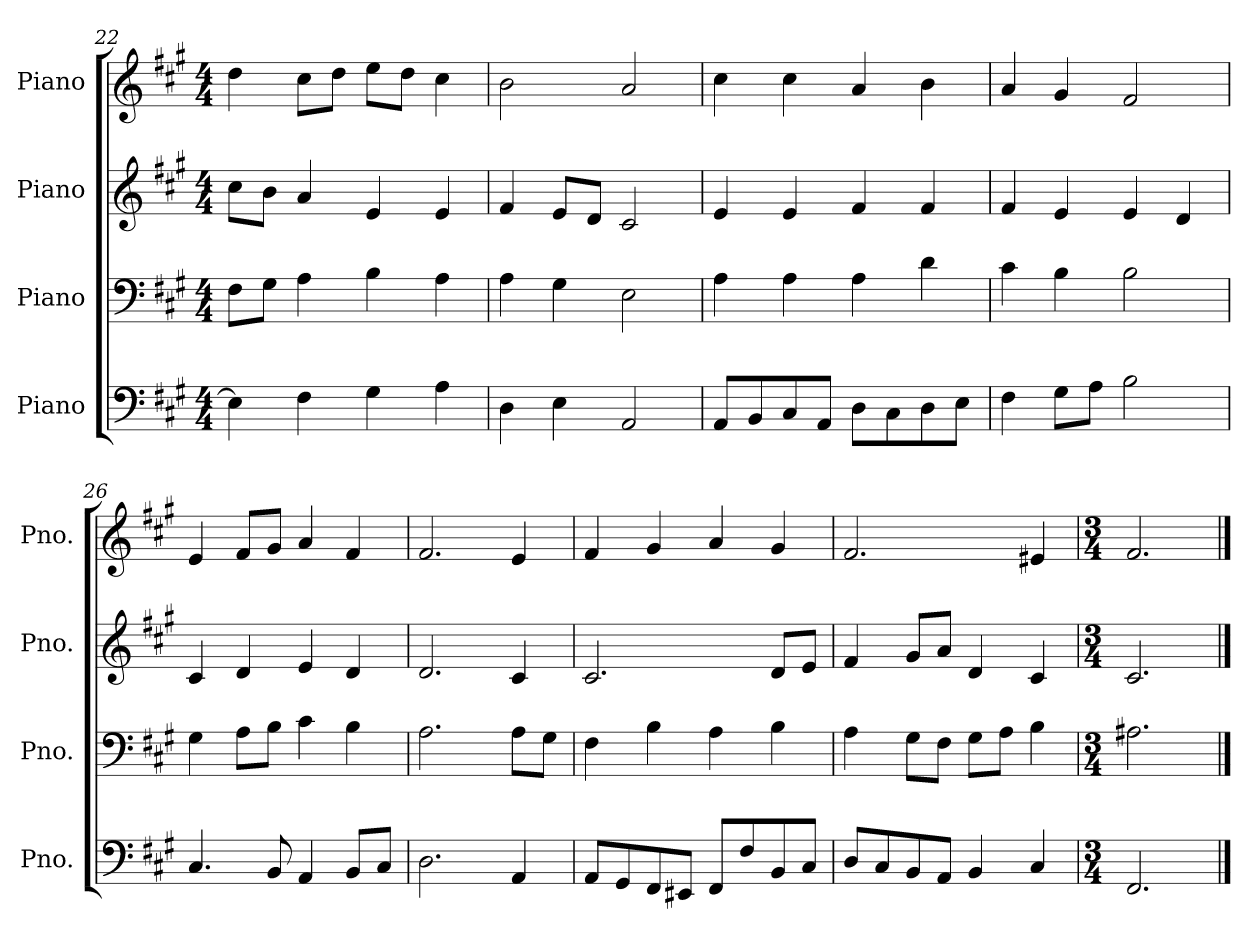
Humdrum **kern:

**kern	**kern	**kern	**kern
*part4	*part3	*part2	*part1
*staff4	*staff3	*staff2	*staff1
*I"Piano	*I"Piano	*I"Piano	*I"Piano
*I'Pno.	*I'Pno.	*I'Pno.	*I'Pno.
*clefF4	*clefF4	*clefG2	*clefG2
*k[f#c#g#]	*k[f#c#g#]	*k[f#c#g#]	*k[f#c#g#]
*M4/4	*M4/4	*M4/4	*M4/4
=22	=22	=22	=22
4E\]	8F#\L	8cc#\L	4dd\
.	8G#\J	8b\J	.
4F#\	4A\	4a/	8cc#\L
.	.	.	8dd\J
4G#\	4B\	4e/	8ee\L
.	.	.	8dd\J
4A\	4A\	4e/	4cc#\
=23	=23	=23	=23
4D\	4A\	4f#/	2b\
4E\	4G#\	8e/L	.
.	.	8d/J	.
2AA/	2E\	2c#/	2a/
=24	=24	=24	=24
8AA/L	4A\	4e/	4cc#\
8BB/	.	.	.
8C#/	4A\	4e/	4cc#\
8AA/J	.	.	.
8D\L	4A\	4f#/	4a/
8C#\	.	.	.
8D\	4d\	4f#/	4b\
8E\J	.	.	.
=25	=25	=25	=25
4F#\	4c#\	4f#/	4a/
8G#\L	4B\	4e/	4g#/
8A\J	.	.	.
2B\	2B\	4e/	2f#/
.	.	4d/	.
!!LO:LB:g=z
=26	=26	=26	=26
4.C#/	4G#\	4c#/	4e/
.	8A\L	4d/	8f#/L
8BB/	8B\J	.	8g#/J
4AA/	4c#\	4e/	4a/
8BB/L	4B\	4d/	4f#/
8C#/J	.	.	.
=27	=27	=27	=27
2.D\	2.A\	2.d/	2.f#/
4AA/	8A\L	4c#/	4e/
.	8G#\J	.	.
=28	=28	=28	=28
8AA/L	4F#\	2.c#/	4f#/
8GG#/	.	.	.
8FF#/	4B\	.	4g#/
8EE#X/J	.	.	.
8FF#/L	4A\	.	4a/
8F#/	.	.	.
8BB/	4B\	8d/L	4g#/
8C#/J	.	8e/J	.
=29	=29	=29	=29
8D/L	4A\	4f#/	2.f#/
8C#/	.	.	.
8BB/	8G#\L	8g#/L	.
8AA/J	8F#\J	8a/J	.
4BB/	8G#\L	4d/	.
.	8A\J	.	.
4C#/	4B\	4c#/	4e#X/
=30	=30	=30	=30
*M3/4	*M3/4	*M3/4	*M3/4
2.FF#/	2.A#X\	2.c#/	2.f#/
==	==	==	==
*-	*-	*-	*-
